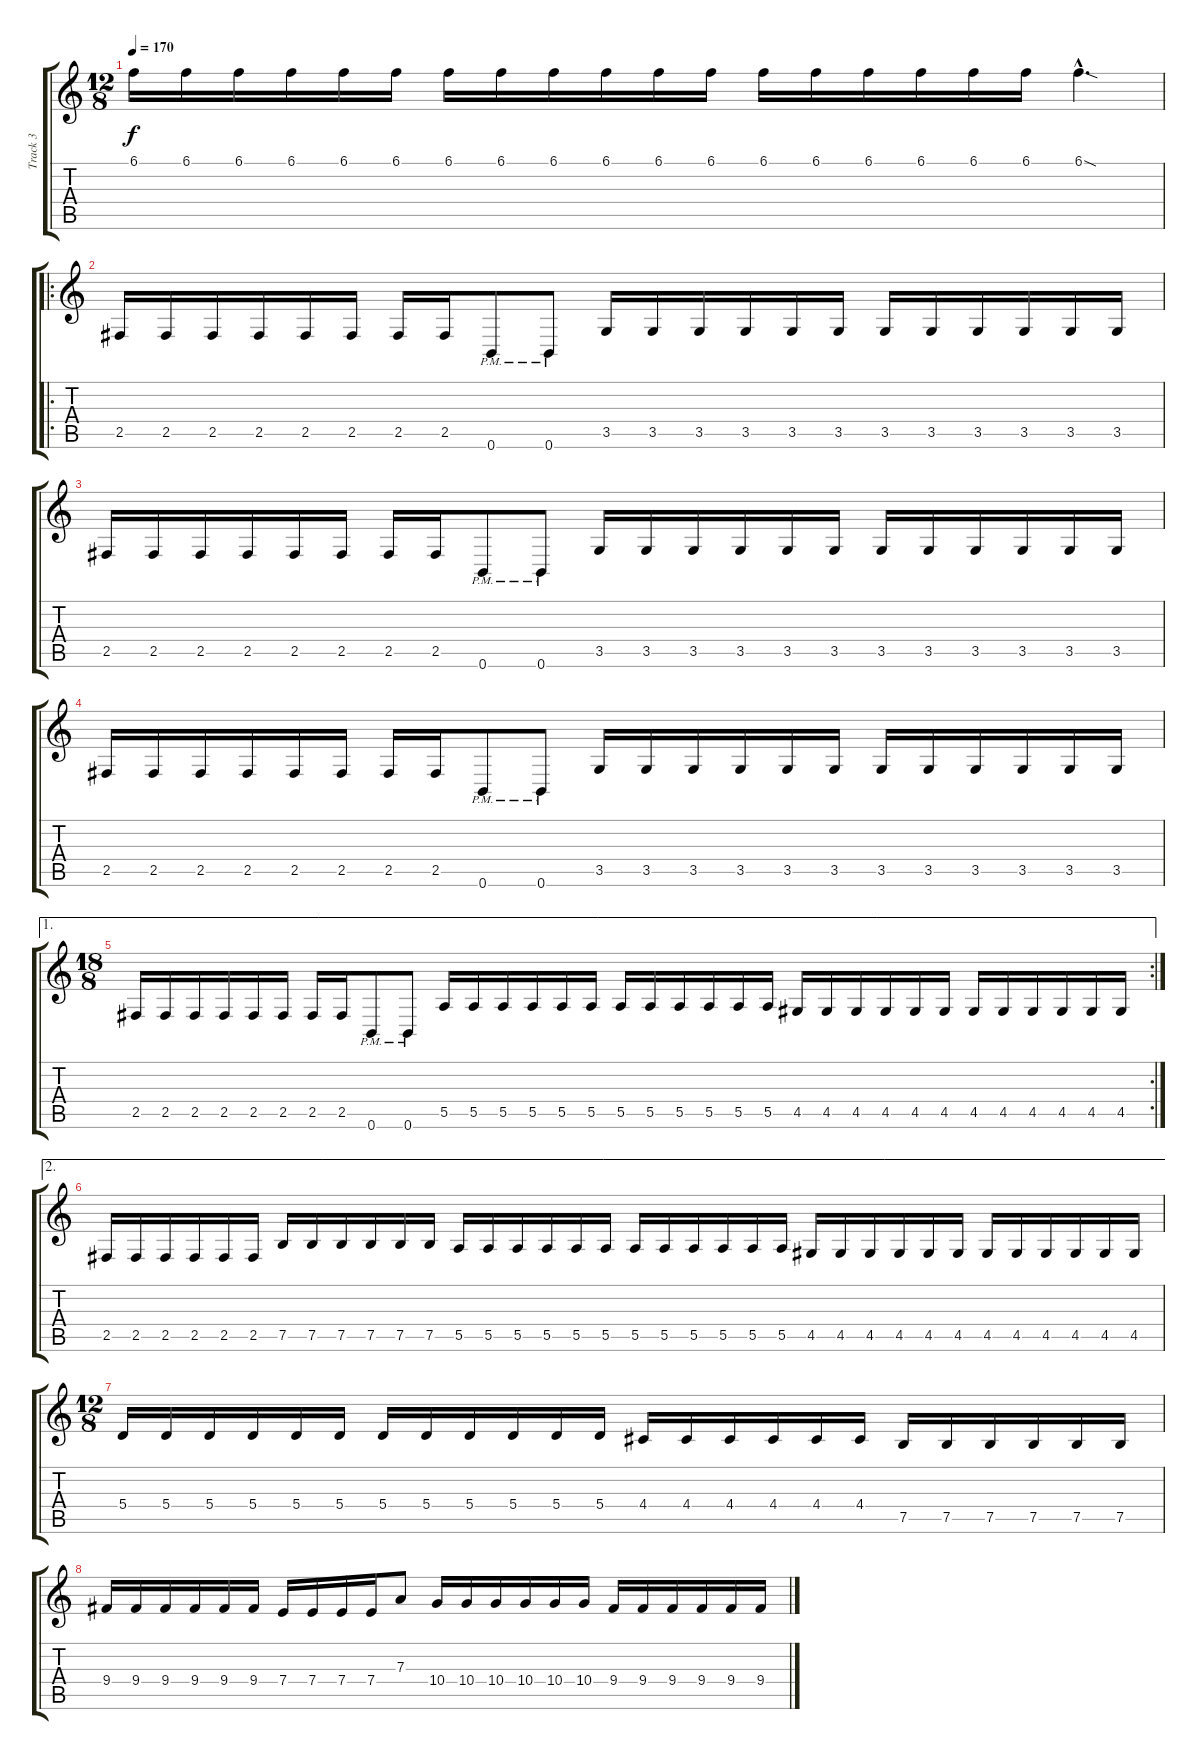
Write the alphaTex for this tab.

\track ("Track 3" "Track 3") {instrument overdrivenguitar}
\staff {score tabs}
\tuning (B3 Gb3 D3 A2 E2 B1) {hide}
\ts (12 8)
\tempo 170
\clef g2
\ks c
6.1.16{dy f} 6.1.16 6.1.16 6.1.16 6.1.16 6.1.16 6.1.16 6.1.16 6.1.16 6.1.16 6.1.16 6.1.16 6.1.16 6.1.16 6.1.16 6.1.16 6.1.16 6.1.16 6.1{sod hac}.4{d} |
\ro
2.5.16 2.5.16 2.5.16 2.5.16 2.5.16 2.5.16 2.5.16 2.5.16 0.6{pm}.8 0.6{pm}.8 3.5.16 3.5.16 3.5.16 3.5.16 3.5.16 3.5.16 3.5.16 3.5.16 3.5.16 3.5.16 3.5.16 3.5.16 |
2.5.16 2.5.16 2.5.16 2.5.16 2.5.16 2.5.16 2.5.16 2.5.16 0.6{pm}.8 0.6{pm}.8 3.5.16 3.5.16 3.5.16 3.5.16 3.5.16 3.5.16 3.5.16 3.5.16 3.5.16 3.5.16 3.5.16 3.5.16 |
2.5.16 2.5.16 2.5.16 2.5.16 2.5.16 2.5.16 2.5.16 2.5.16 0.6{pm}.8 0.6{pm}.8 3.5.16 3.5.16 3.5.16 3.5.16 3.5.16 3.5.16 3.5.16 3.5.16 3.5.16 3.5.16 3.5.16 3.5.16 |
\ae 1
\rc 2
\ts (18 8)
2.5.16 2.5.16 2.5.16 2.5.16 2.5.16 2.5.16 2.5.16 2.5.16 0.6{pm}.8 0.6{pm}.8 5.5.16 5.5.16 5.5.16 5.5.16 5.5.16 5.5.16 5.5.16 5.5.16 5.5.16 5.5.16 5.5.16 5.5.16 4.5.16 4.5.16 4.5.16 4.5.16 4.5.16 4.5.16 4.5.16 4.5.16 4.5.16 4.5.16 4.5.16 4.5.16 |
\ae 2
2.5.16 2.5.16 2.5.16 2.5.16 2.5.16 2.5.16 7.5.16 7.5.16 7.5.16 7.5.16 7.5.16 7.5.16 5.5.16 5.5.16 5.5.16 5.5.16 5.5.16 5.5.16 5.5.16 5.5.16 5.5.16 5.5.16 5.5.16 5.5.16 4.5.16 4.5.16 4.5.16 4.5.16 4.5.16 4.5.16 4.5.16 4.5.16 4.5.16 4.5.16 4.5.16 4.5.16 |
\ts (12 8)
5.4.16 5.4.16 5.4.16 5.4.16 5.4.16 5.4.16 5.4.16 5.4.16 5.4.16 5.4.16 5.4.16 5.4.16 4.4.16 4.4.16 4.4.16 4.4.16 4.4.16 4.4.16 7.5.16 7.5.16 7.5.16 7.5.16 7.5.16 7.5.16 |
9.4.16 9.4.16 9.4.16 9.4.16 9.4.16 9.4.16 7.4.16 7.4.16 7.4.16 7.4.16 7.3.8 10.4.16 10.4.16 10.4.16 10.4.16 10.4.16 10.4.16 9.4.16 9.4.16 9.4.16 9.4.16 9.4.16 9.4.16
